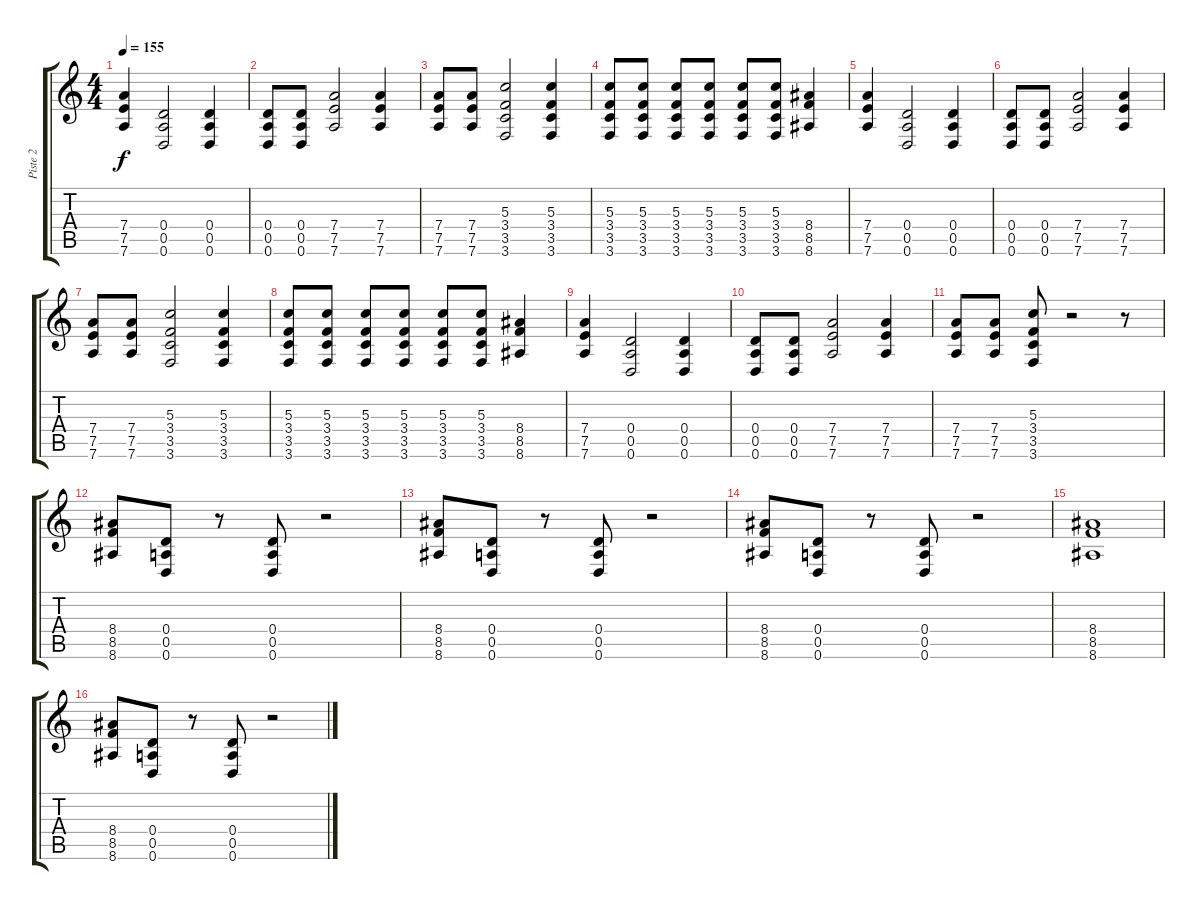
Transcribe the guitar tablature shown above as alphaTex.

\track ("Piste 2" "Piste 2") {instrument distortionguitar}
\staff {score tabs}
\tuning (E4 B3 G3 D3 A2 D2) {hide}
\ts (4 4)
\tempo 155
\clef g2
\ks c
(7.4 7.5 7.6).4{dy f} (0.4 0.5 0.6).2 (0.4 0.5 0.6).4 |
(0.4 0.5 0.6).8 (0.4 0.5 0.6).8 (7.4 7.5 7.6).2 (7.4 7.5 7.6).4 |
(7.4 7.5 7.6).8 (7.4 7.5 7.6).8 (5.3 3.4 3.5 3.6).2 (5.3 3.4 3.5 3.6).4 |
(5.3 3.4 3.5 3.6).8 (5.3 3.4 3.5 3.6).8 (5.3 3.4 3.5 3.6).8 (5.3 3.4 3.5 3.6).8 (5.3 3.4 3.5 3.6).8 (5.3 3.4 3.5 3.6).8 (8.4 8.5 8.6).4 |
(7.4 7.5 7.6).4 (0.4 0.5 0.6).2 (0.4 0.5 0.6).4 |
(0.4 0.5 0.6).8 (0.4 0.5 0.6).8 (7.4 7.5 7.6).2 (7.4 7.5 7.6).4 |
(7.4 7.5 7.6).8 (7.4 7.5 7.6).8 (5.3 3.4 3.5 3.6).2 (5.3 3.4 3.5 3.6).4 |
(5.3 3.4 3.5 3.6).8 (5.3 3.4 3.5 3.6).8 (5.3 3.4 3.5 3.6).8 (5.3 3.4 3.5 3.6).8 (5.3 3.4 3.5 3.6).8 (5.3 3.4 3.5 3.6).8 (8.4 8.5 8.6).4 |
(7.4 7.5 7.6).4 (0.4 0.5 0.6).2 (0.4 0.5 0.6).4 |
(0.4 0.5 0.6).8 (0.4 0.5 0.6).8 (7.4 7.5 7.6).2 (7.4 7.5 7.6).4 |
(7.4 7.5 7.6).8 (7.4 7.5 7.6).8 (5.3 3.4 3.5 3.6).8 r.2 r.8 |
(8.4 8.5 8.6).8 (0.4 0.5 0.6).8 r.8 (0.4 0.5 0.6).8 r.2 |
(8.4 8.5 8.6).8 (0.4 0.5 0.6).8 r.8 (0.4 0.5 0.6).8 r.2 |
(8.4 8.5 8.6).8 (0.4 0.5 0.6).8 r.8 (0.4 0.5 0.6).8 r.2 |
(8.4 8.5 8.6).1 |
(8.4 8.5 8.6).8 (0.4 0.5 0.6).8 r.8 (0.4 0.5 0.6).8 r.2
